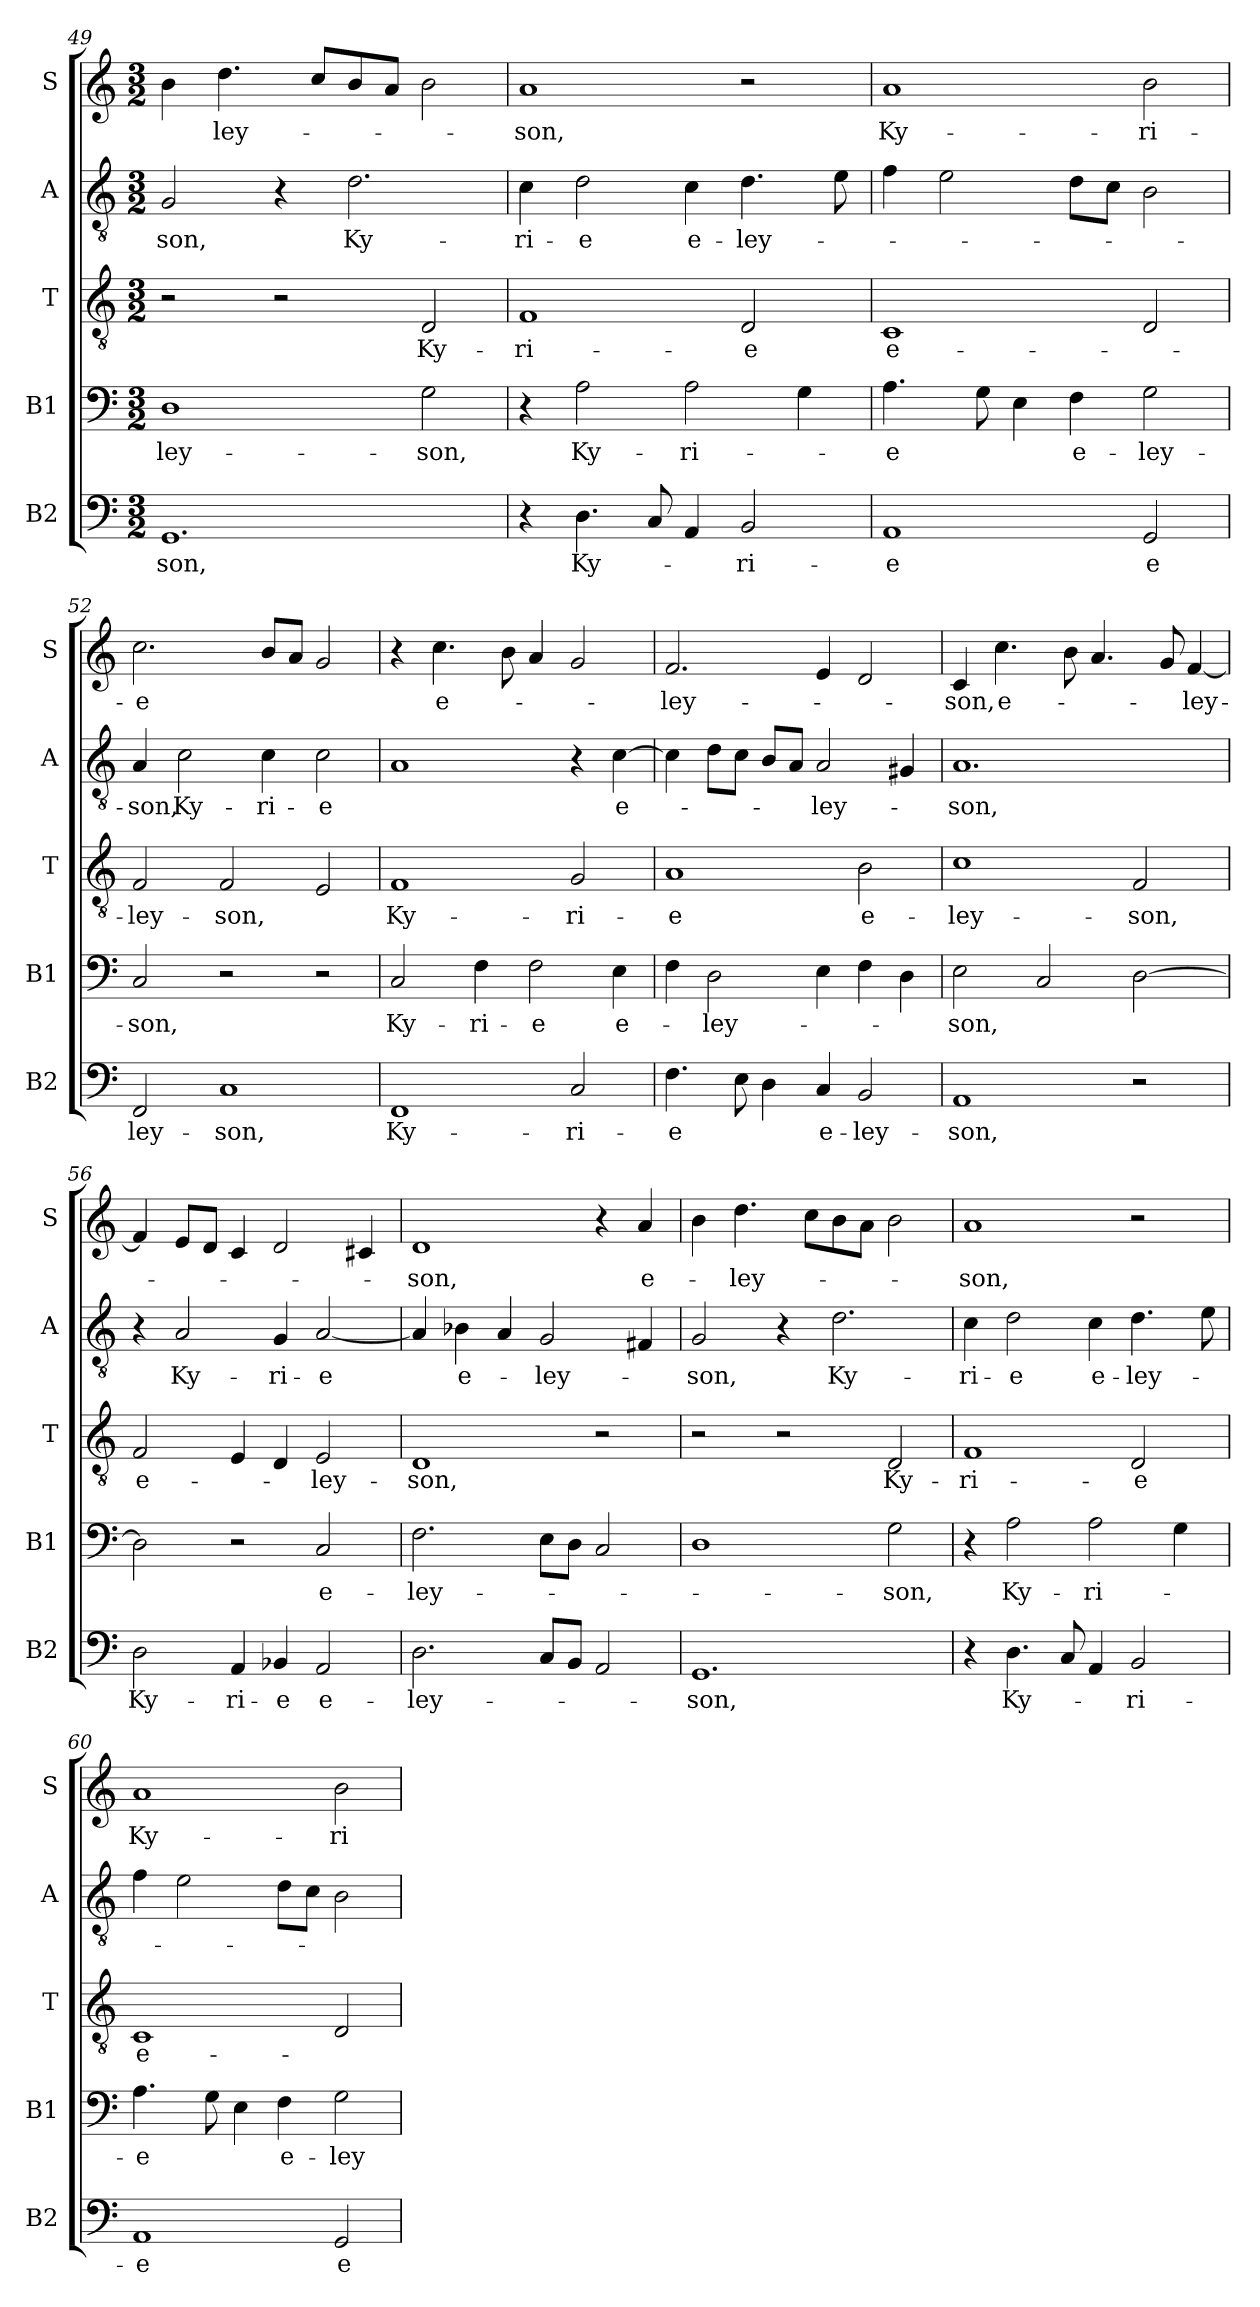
**kern	**text	**kern	**text	**kern	**text	**kern	**text	**kern	**text
*part5	*part5	*part4	*part4	*part3	*part3	*part2	*part2	*part1	*part1
*staff5	*staff5	*staff4	*staff4	*staff3	*staff3	*staff2	*staff2	*staff1	*staff1
*I"B2	*	*I"B1	*	*I"T	*	*I"A	*	*I"S	*
*I'B2	*	*I'B1	*	*I'T	*	*I'A	*	*I'S	*
*clefF4	*	*clefF4	*	*clefGv2	*	*clefGv2	*	*clefG2	*
*k[]	*	*k[]	*	*k[]	*	*k[]	*	*k[]	*
*M3/2	*	*M3/2	*	*M3/2	*	*M3/2	*	*M3/2	*
=49	=49	=49	=49	=49	=49	=49	=49	=49	=49
1.GG	-son,	1D	-ley-	2r	.	2G/	-son,	4b\	.
.	.	.	.	.	.	.	.	4.dd\	-ley-
.	.	.	.	2r	.	4r	.	.	.
.	.	.	.	.	.	.	.	8cc/L	.
.	.	.	.	.	.	2.d\	Ky-	8b/	.
.	.	.	.	.	.	.	.	8a/J	.
.	.	2G\	-son,	2D/	Ky-	.	.	2b\	.
=50	=50	=50	=50	=50	=50	=50	=50	=50	=50
4r	.	4r	.	1F	-ri-	4c\	-ri-	1a	-son,
4.D\	Ky-	2A\	Ky-	.	.	2d\	-e	.	.
8C/	.	.	.	.	.	.	.	.	.
4AA/	.	2A\	-ri-	.	.	4c\	e-	.	.
2BB/	-ri-	.	.	2D/	-e	4.d\	-ley-	2r	.
.	.	4G\	.	.	.	.	.	.	.
.	.	.	.	.	.	8e\	.	.	.
=51	=51	=51	=51	=51	=51	=51	=51	=51	=51
1AA	-e	4.A\	-e	1C	e-	4f\	.	1a	Ky-
.	.	.	.	.	.	2e\	.	.	.
.	.	8G\	.	.	.	.	.	.	.
.	.	4E\	.	.	.	.	.	.	.
.	.	4F\	e-	.	.	8d\L	.	.	.
.	.	.	.	.	.	8c\J	.	.	.
2GG/	e	2G\	-ley-	2D/	.	2B\	.	2b\	-ri-
=52	=52	=52	=52	=52	=52	=52	=52	=52	=52
2FF/	ley-	2C/	-son,	2F/	-ley-	4A/	-son,	2.cc\	-e
.	.	.	.	.	.	2c\	Ky-	.	.
1C	-son,	2r	.	2F/	-son,	.	.	.	.
.	.	.	.	.	.	4c\	-ri-	8b/L	.
.	.	.	.	.	.	.	.	8a/J	.
.	.	2r	.	2E/	.	2c\	-e	2g/	.
=53	=53	=53	=53	=53	=53	=53	=53	=53	=53
1FF	Ky-	2C/	Ky-	1F	Ky-	1A	.	4r	.
.	.	.	.	.	.	.	.	4.cc\	e-
.	.	4F\	-ri-	.	.	.	.	.	.
.	.	.	.	.	.	.	.	8b\	.
.	.	2F\	-e	.	.	.	.	4a/	.
2C/	-ri-	.	.	2G/	-ri-	4r	.	2g/	.
.	.	4E\	e-	.	.	[4c\	e-	.	.
=54	=54	=54	=54	=54	=54	=54	=54	=54	=54
4.F\	-e	4F\	.	1A	-e	4c\]	.	2.f/	-ley-
.	.	2D\	ley-	.	.	8d\L	.	.	.
8E\	.	.	.	.	.	8c\J	.	.	.
4D\	.	.	.	.	.	8B/L	.	.	.
.	.	.	.	.	.	8A/J	.	.	.
4C/	e-	4E\	.	.	.	2A/	-ley-	4e/	.
2BB/	-ley-	4F\	.	2B\	e-	.	.	2d/	.
.	.	4D\	.	.	.	4G#X/	.	.	.
=55	=55	=55	=55	=55	=55	=55	=55	=55	=55
1AA	-son,	2E\	-son,	1c	-ley-	1.A	-son,	4c/	-son,
.	.	.	.	.	.	.	.	4.cc\	e-
.	.	2C/	.	.	.	.	.	.	.
.	.	.	.	.	.	.	.	8b\	.
.	.	.	.	.	.	.	.	4.a/	.
2r	.	[2D\	.	2F/	-son,	.	.	.	.
.	.	.	.	.	.	.	.	8g/	.
.	.	.	.	.	.	.	.	[4f/	-ley-
=56	=56	=56	=56	=56	=56	=56	=56	=56	=56
2D\	Ky-	2D\]	.	2F/	e-	4r	.	4f/]	.
.	.	.	.	.	.	2A/	Ky-	8e/L	.
.	.	.	.	.	.	.	.	8d/J	.
4AA/	-ri-	2r	.	4E/	.	.	.	4c/	.
4BB-X/	-e	.	.	4D/	.	4G/	-ri-	2d/	.
2AA/	e-	2C/	e-	2E/	-ley-	[2A/	-e	.	.
.	.	.	.	.	.	.	.	4c#X/	.
=57	=57	=57	=57	=57	=57	=57	=57	=57	=57
2.D\	-ley-	2.F\	-ley-	1D	-son,	4A/]	.	1d	-son,
.	.	.	.	.	.	4B-X\	e-	.	.
.	.	.	.	.	.	4A/	.	.	.
8C/L	.	8E\L	.	.	.	2G/	-ley-	.	.
8BB/J	.	8D\J	.	.	.	.	.	.	.
2AA/	.	2C/	.	2r	.	.	.	4r	.
.	.	.	.	.	.	4F#X/	.	4a/	e-
=58	=58	=58	=58	=58	=58	=58	=58	=58	=58
1.GG	-son,	1D	.	2r	.	2G/	-son,	4b\	.
.	.	.	.	.	.	.	.	4.dd\	-ley-
.	.	.	.	2r	.	4r	.	.	.
.	.	.	.	.	.	.	.	8cc\L	.
.	.	.	.	.	.	2.d\	Ky-	8b\	.
.	.	.	.	.	.	.	.	8a\J	.
.	.	2G\	-son,	2D/	Ky-	.	.	2b\	.
=59	=59	=59	=59	=59	=59	=59	=59	=59	=59
4r	.	4r	.	1F	-ri-	4c\	-ri-	1a	-son,
4.D\	Ky-	2A\	Ky-	.	.	2d\	-e	.	.
8C/	.	.	.	.	.	.	.	.	.
4AA/	.	2A\	-ri-	.	.	4c\	e-	.	.
2BB/	-ri-	.	.	2D/	-e	4.d\	-ley-	2r	.
.	.	4G\	.	.	.	.	.	.	.
.	.	.	.	.	.	8e\	.	.	.
=60	=60	=60	=60	=60	=60	=60	=60	=60	=60
1AA	-e	4.A\	-e	1C	e-	4f\	.	1a	Ky-
.	.	.	.	.	.	2e\	.	.	.
.	.	8G\	.	.	.	.	.	.	.
.	.	4E\	.	.	.	.	.	.	.
.	.	4F\	e-	.	.	8d\L	.	.	.
.	.	.	.	.	.	8c\J	.	.	.
2GG/	e-	2G\	-ley-	2D/	.	2B\	.	2b\	-ri-
=	=	=	=	=	=	=	=	=	=
*-	*-	*-	*-	*-	*-	*-	*-	*-	*-
